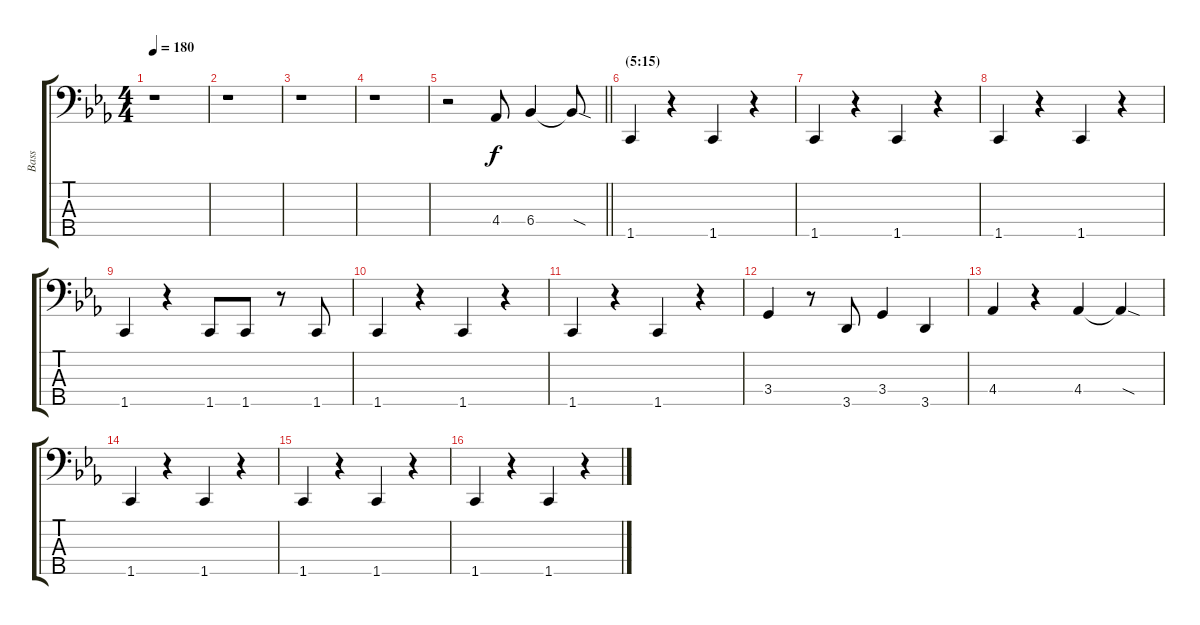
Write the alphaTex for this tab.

\track ("Bass" "Bass") {instrument electricbassfinger}
\staff {score tabs}
\tuning (G2 D2 A1 E1 B0) {hide}
\ts (4 4)
\tempo 180
\clef f4
\ks cminor
r.1{dy f} |
r.1 |
r.1 |
r.1 |
\barLineRight lightlight
r.2{volume 14} 4.4.8 6.4.4 6.4{sod t}.8 |
\section ("" "(5:15)")
1.5.4 r.4 1.5.4 r.4 |
1.5.4 r.4 1.5.4 r.4 |
1.5.4 r.4 1.5.4 r.4 |
1.5.4 r.4 1.5.8 1.5.8 r.8 1.5.8 |
1.5.4 r.4 1.5.4 r.4 |
1.5.4 r.4 1.5.4 r.4 |
3.4.4 r.8 3.5.8 3.4.4 3.5.4 |
4.4.4 r.4 4.4.4 4.4{sod t}.4 |
1.5.4 r.4 1.5.4 r.4 |
1.5.4 r.4 1.5.4 r.4 |
1.5.4 r.4 1.5.4 r.4
